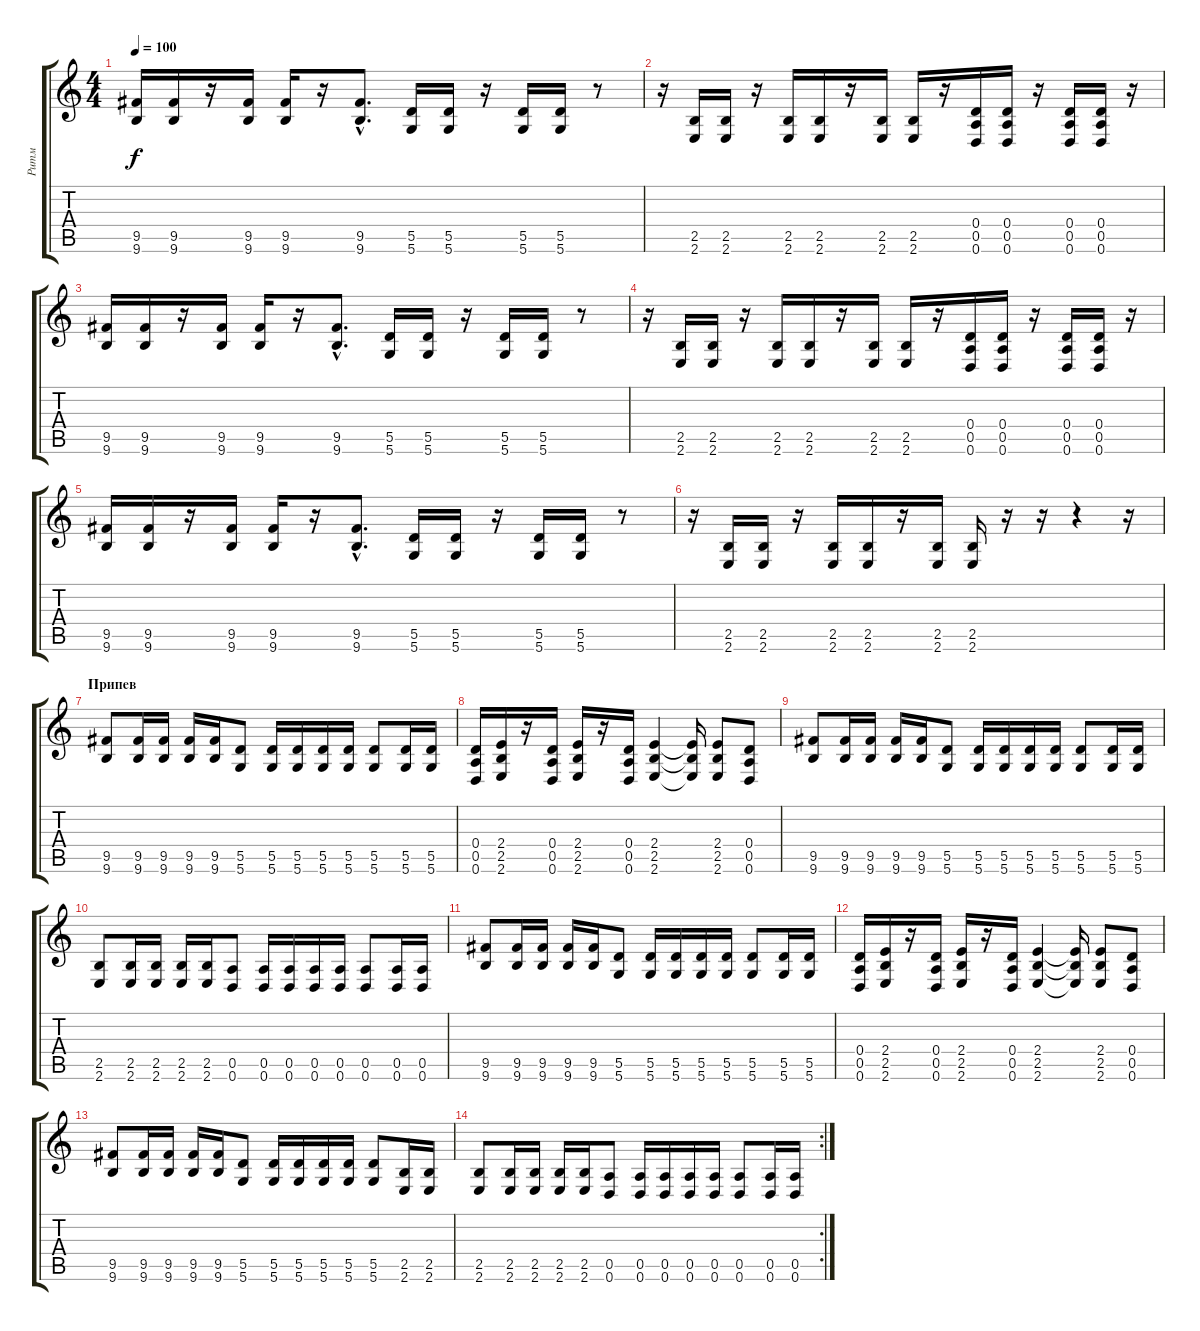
\track ("Ритм" "Ритм") {instrument distortionguitar}
\staff {score tabs}
\tuning (E4 B3 G3 D3 A2 D2) {hide}
\ts (4 4)
\tempo 100
\clef g2
\ks c
(9.5 9.6).16{dy f} (9.5 9.6).16 r.16 (9.5 9.6).16 (9.5 9.6).16 r.16 (9.5{hac} 9.6{hac}).8{d} (5.5 5.6).16 (5.5 5.6).16 r.16 (5.5 5.6).16 (5.5 5.6).16 r.8 |
r.16 (2.5 2.6).16 (2.5 2.6).16 r.16 (2.5 2.6).16 (2.5 2.6).16 r.16 (2.5 2.6).16 (2.5 2.6).16 r.16 (0.4 0.5 0.6).16 (0.4 0.5 0.6).16 r.16 (0.4 0.5 0.6).16 (0.4 0.5 0.6).16 r.16 |
(9.5 9.6).16{instrument distortionguitar} (9.5 9.6).16 r.16 (9.5 9.6).16 (9.5 9.6).16 r.16 (9.5{hac} 9.6{hac}).8{d} (5.5 5.6).16 (5.5 5.6).16 r.16 (5.5 5.6).16 (5.5 5.6).16 r.8 |
r.16 (2.5 2.6).16 (2.5 2.6).16 r.16 (2.5 2.6).16 (2.5 2.6).16 r.16 (2.5 2.6).16 (2.5 2.6).16 r.16 (0.4 0.5 0.6).16 (0.4 0.5 0.6).16 r.16 (0.4 0.5 0.6).16 (0.4 0.5 0.6).16 r.16 |
(9.5 9.6).16 (9.5 9.6).16 r.16 (9.5 9.6).16 (9.5 9.6).16 r.16 (9.5{hac} 9.6{hac}).8{d} (5.5 5.6).16 (5.5 5.6).16 r.16 (5.5 5.6).16 (5.5 5.6).16 r.8 |
r.16 (2.5 2.6).16 (2.5 2.6).16 r.16 (2.5 2.6).16 (2.5 2.6).16 r.16 (2.5 2.6).16 (2.5 2.6).16 r.16 r.16 r.4 r.16 |
\section ("" "Припев")
(9.5 9.6).8 (9.5 9.6).16 (9.5 9.6).16 (9.5 9.6).16 (9.5 9.6).16 (5.5 5.6).8 (5.5 5.6).16 (5.5 5.6).16 (5.5 5.6).16 (5.5 5.6).16 (5.5 5.6).8 (5.5 5.6).16 (5.5 5.6).16 |
(0.4 0.5 0.6).16 (2.4 2.5 2.6).16 r.16 (0.4 0.5 0.6).16 (2.4 2.5 2.6).16 r.16 (0.4 0.5 0.6).16 (2.4 2.5 2.6).4 (2.4{t} 2.5{t} 2.6{t}).16 (2.4 2.5 2.6).8 (0.4 0.5 0.6).8 |
(9.5 9.6).8 (9.5 9.6).16 (9.5 9.6).16 (9.5 9.6).16 (9.5 9.6).16 (5.5 5.6).8 (5.5 5.6).16 (5.5 5.6).16 (5.5 5.6).16 (5.5 5.6).16 (5.5 5.6).8 (5.5 5.6).16 (5.5 5.6).16 |
(2.5 2.6).8 (2.5 2.6).16 (2.5 2.6).16 (2.5 2.6).16 (2.5 2.6).16 (0.5 0.6).8 (0.5 0.6).16 (0.5 0.6).16 (0.5 0.6).16 (0.5 0.6).16 (0.5 0.6).8 (0.5 0.6).16 (0.5 0.6).16 |
(9.5 9.6).8 (9.5 9.6).16 (9.5 9.6).16 (9.5 9.6).16 (9.5 9.6).16 (5.5 5.6).8 (5.5 5.6).16 (5.5 5.6).16 (5.5 5.6).16 (5.5 5.6).16 (5.5 5.6).8 (5.5 5.6).16 (5.5 5.6).16 |
(0.4 0.5 0.6).16 (2.4 2.5 2.6).16 r.16 (0.4 0.5 0.6).16 (2.4 2.5 2.6).16 r.16 (0.4 0.5 0.6).16 (2.4 2.5 2.6).4 (2.4{t} 2.5{t} 2.6{t}).16 (2.4 2.5 2.6).8 (0.4 0.5 0.6).8 |
(9.5 9.6).8 (9.5 9.6).16 (9.5 9.6).16 (9.5 9.6).16 (9.5 9.6).16 (5.5 5.6).8 (5.5 5.6).16 (5.5 5.6).16 (5.5 5.6).16 (5.5 5.6).16 (5.5 5.6).8 (2.5 2.6).16 (2.5 2.6).16 |
\rc 2
(2.5 2.6).8 (2.5 2.6).16 (2.5 2.6).16 (2.5 2.6).16 (2.5 2.6).16 (0.5 0.6).8 (0.5 0.6).16 (0.5 0.6).16 (0.5 0.6).16 (0.5 0.6).16 (0.5 0.6).8 (0.5 0.6).16 (0.5 0.6).16
